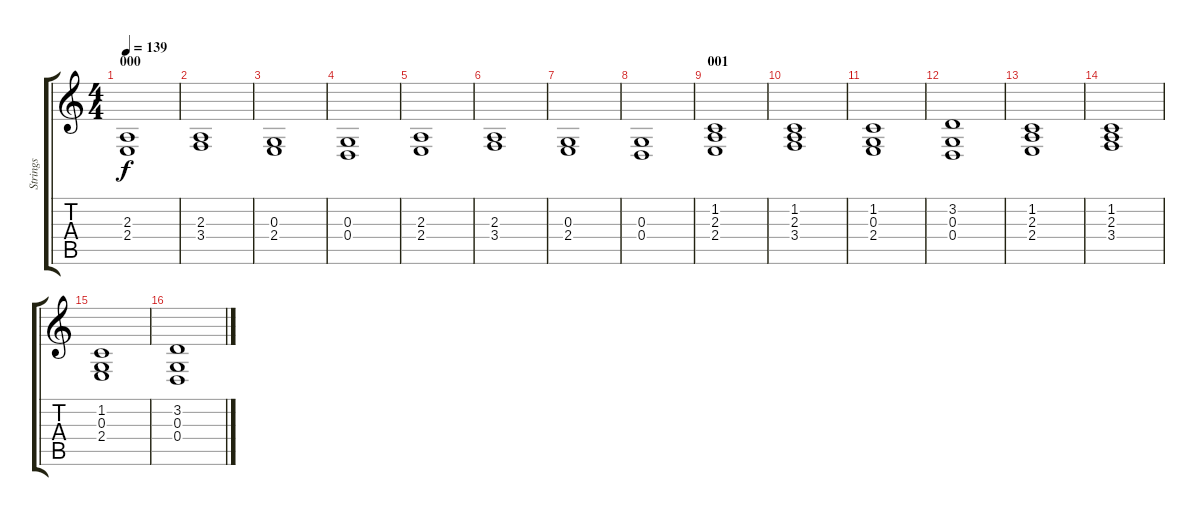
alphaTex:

\track ("Strings" "Strings") {instrument stringensemble1}
\staff {score tabs}
\tuning (E4 B3 G3 D3 A2 E2) {hide}
\ts (4 4)
\section ("" "000")
\tempo 139
\clef g2
\ks c
(2.3 2.4).1{dy f volume 10 instrument stringensemble1} |
(2.3 3.4).1 |
(0.3 2.4).1 |
(0.3 0.4).1 |
(2.3 2.4).1 |
(2.3 3.4).1 |
(0.3 2.4).1 |
(0.3 0.4).1 |
\section ("" "001")
(1.2 2.3 2.4).1 |
(1.2 2.3 3.4).1 |
(1.2 0.3 2.4).1 |
(3.2 0.3 0.4).1 |
(1.2 2.3 2.4).1 |
(1.2 2.3 3.4).1 |
(1.2 0.3 2.4).1 |
(3.2 0.3 0.4).1
